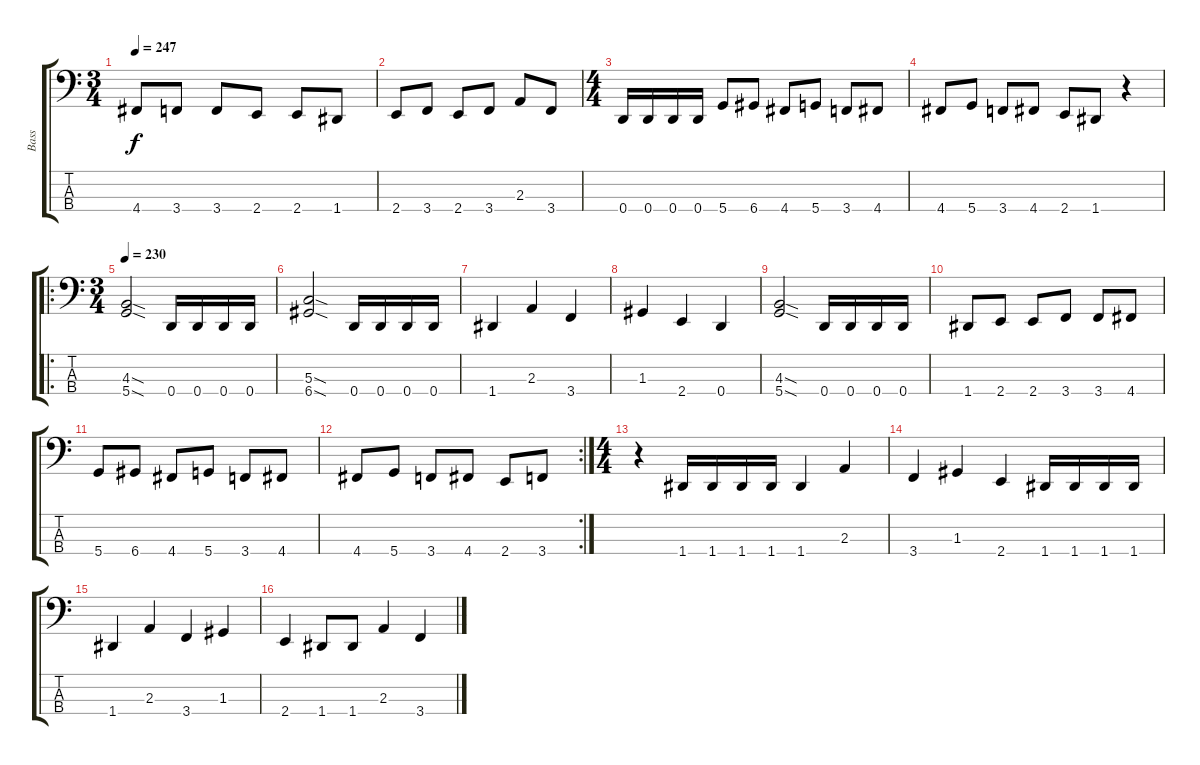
\track ("Bass" "Bass") {instrument electricbassfinger}
\staff {score tabs}
\tuning (F2 C2 G1 D1) {hide}
\ts (3 4)
\tempo 247
\clef f4
\ks c
4.4.8{dy f} 3.4.8 3.4.8 2.4.8 2.4.8 1.4.8 |
2.4.8 3.4.8 2.4.8 3.4.8 2.3.8 3.4.8 |
\ts (4 4)
0.4.16 0.4.16 0.4.16 0.4.16 5.4.8 6.4.8 4.4.8 5.4.8 3.4.8 4.4.8 |
4.4.8 5.4.8 3.4.8 4.4.8 2.4.8 1.4.8 r.4 |
\ro
\ts (3 4)
\tempo 230
(4.3{sod} 5.4{sod}).2 0.4.16 0.4.16 0.4.16 0.4.16 |
(5.3{sod} 6.4{sod}).2 0.4.16 0.4.16 0.4.16 0.4.16 |
1.4.4 2.3.4 3.4.4 |
1.3.4 2.4.4 0.4.4 |
(4.3{sod} 5.4{sod}).2 0.4.16 0.4.16 0.4.16 0.4.16 |
1.4.8 2.4.8 2.4.8 3.4.8 3.4.8 4.4.8 |
5.4.8 6.4.8 4.4.8 5.4.8 3.4.8 4.4.8 |
\rc 2
4.4.8 5.4.8 3.4.8 4.4.8 2.4.8 3.4.8 |
\ts (4 4)
r.4 1.4.16 1.4.16 1.4.16 1.4.16 1.4.4 2.3.4 |
3.4.4 1.3.4 2.4.4 1.4.16 1.4.16 1.4.16 1.4.16 |
1.4.4 2.3.4 3.4.4 1.3.4 |
2.4.4 1.4.8 1.4.8 2.3.4 3.4.4
